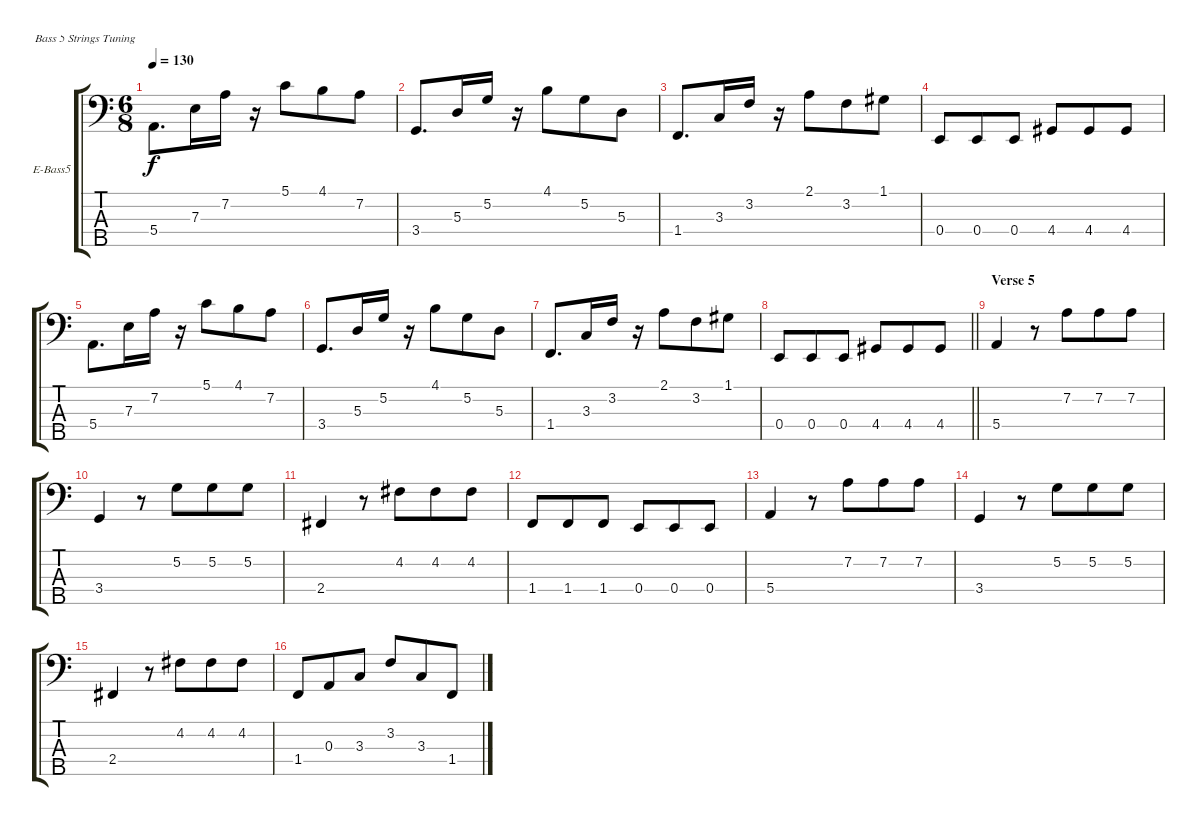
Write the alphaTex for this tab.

\bracketExtendMode groupsimilarinstruments
\firstSystemTrackNameOrientation horizontal
\otherSystemsTrackNameOrientation horizontal
\track ("bass (Andrey Stefnuk)" "E-Bass5") {instrument electricbassfinger}
\staff {score tabs}
\tuning (G2 D2 A1 E1 B0)
\ts (6 8)
\tempo 130
\clef f4
\ks aminor
5.4.8{d dy f} 7.3.16 7.2.16 r.16 5.1.8 4.1.8 7.2.8 |
3.4.8{d} 5.3.16 5.2.16 r.16 4.1.8 5.2.8 5.3.8 |
1.4.8{d} 3.3.16 3.2.16 r.16 2.1.8 3.2.8 1.1.8 |
0.4.8 0.4.8 0.4.8 4.4.8 4.4.8 4.4.8 |
5.4.8{d} 7.3.16 7.2.16 r.16 5.1.8 4.1.8 7.2.8 |
3.4.8{d} 5.3.16 5.2.16 r.16 4.1.8 5.2.8 5.3.8 |
1.4.8{d} 3.3.16 3.2.16 r.16 2.1.8 3.2.8 1.1.8 |
\barLineRight lightlight
0.4.8 0.4.8 0.4.8 4.4.8 4.4.8 4.4.8 |
\section ("" "Verse 5")
5.4.4 r.8 7.2.8 7.2.8 7.2.8 |
3.4.4 r.8 5.2.8 5.2.8 5.2.8 |
2.4.4 r.8 4.2.8 4.2.8 4.2.8 |
1.4.8 1.4.8 1.4.8 0.4.8 0.4.8 0.4.8 |
5.4.4 r.8 7.2.8 7.2.8 7.2.8 |
3.4.4 r.8 5.2.8 5.2.8 5.2.8 |
2.4.4 r.8 4.2.8 4.2.8 4.2.8 |
1.4.8 0.3.8 3.3.8 3.2.8 3.3.8 1.4.8
